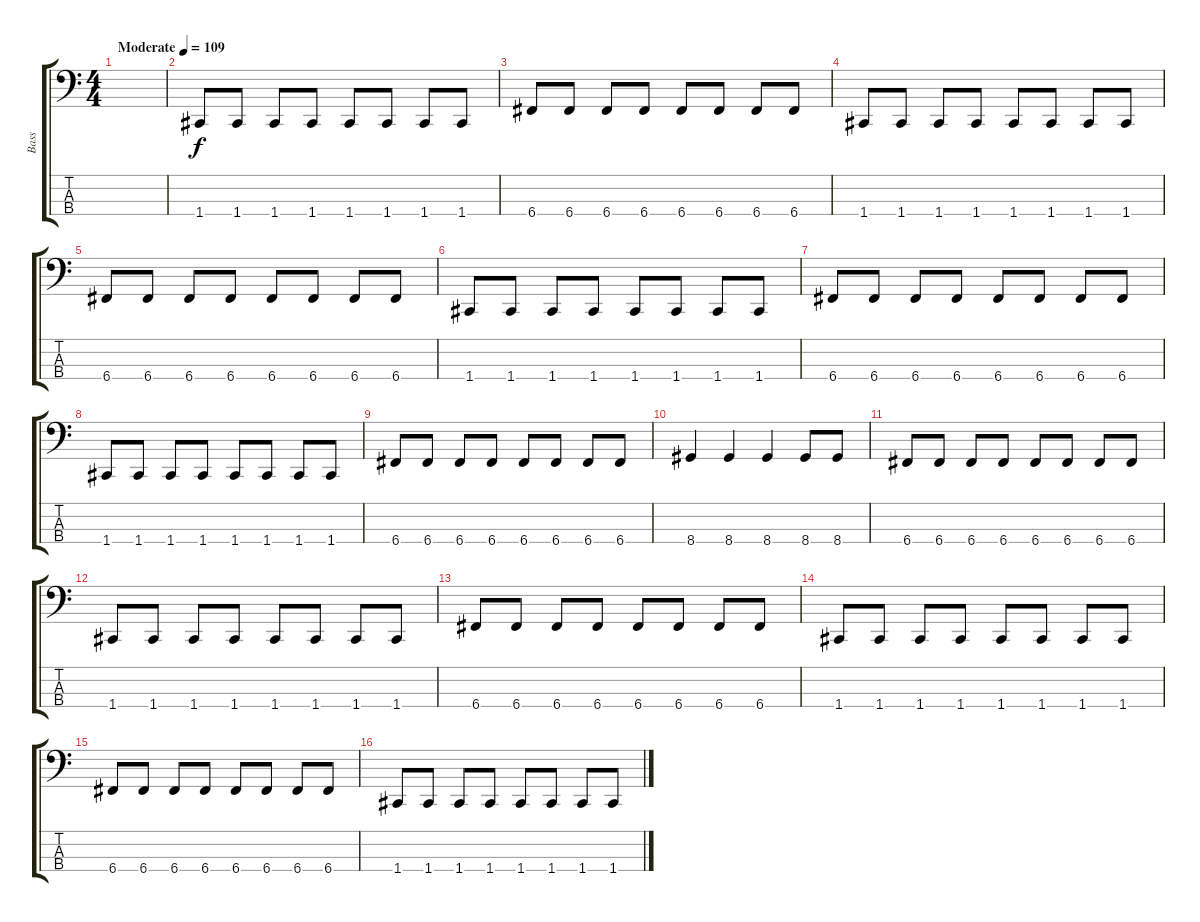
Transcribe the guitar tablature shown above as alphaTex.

\track ("Bass" "Bass") {instrument synthbass2}
\staff {score tabs}
\tuning (Eb2 Bb1 F1 C1) {hide}
\ts (4 4)
\tempo (109 "Moderate")
\clef f4
\ks c
|
1.4.8 1.4.8 1.4.8 1.4.8 1.4.8 1.4.8 1.4.8 1.4.8 |
6.4.8 6.4.8 6.4.8 6.4.8 6.4.8 6.4.8 6.4.8 6.4.8 |
1.4.8 1.4.8 1.4.8 1.4.8 1.4.8 1.4.8 1.4.8 1.4.8 |
6.4.8 6.4.8 6.4.8 6.4.8 6.4.8 6.4.8 6.4.8 6.4.8 |
1.4.8 1.4.8 1.4.8 1.4.8 1.4.8 1.4.8 1.4.8 1.4.8 |
6.4.8 6.4.8 6.4.8 6.4.8 6.4.8 6.4.8 6.4.8 6.4.8 |
1.4.8 1.4.8 1.4.8 1.4.8 1.4.8 1.4.8 1.4.8 1.4.8 |
6.4.8 6.4.8 6.4.8 6.4.8 6.4.8 6.4.8 6.4.8 6.4.8 |
8.4.4 8.4.4 8.4.4 8.4.8 8.4.8 |
6.4.8 6.4.8 6.4.8 6.4.8 6.4.8 6.4.8 6.4.8 6.4.8 |
1.4.8 1.4.8 1.4.8 1.4.8 1.4.8 1.4.8 1.4.8 1.4.8 |
6.4.8 6.4.8 6.4.8 6.4.8 6.4.8 6.4.8 6.4.8 6.4.8 |
1.4.8 1.4.8 1.4.8 1.4.8 1.4.8 1.4.8 1.4.8 1.4.8 |
6.4.8 6.4.8 6.4.8 6.4.8 6.4.8 6.4.8 6.4.8 6.4.8 |
1.4.8 1.4.8 1.4.8 1.4.8 1.4.8 1.4.8 1.4.8 1.4.8
